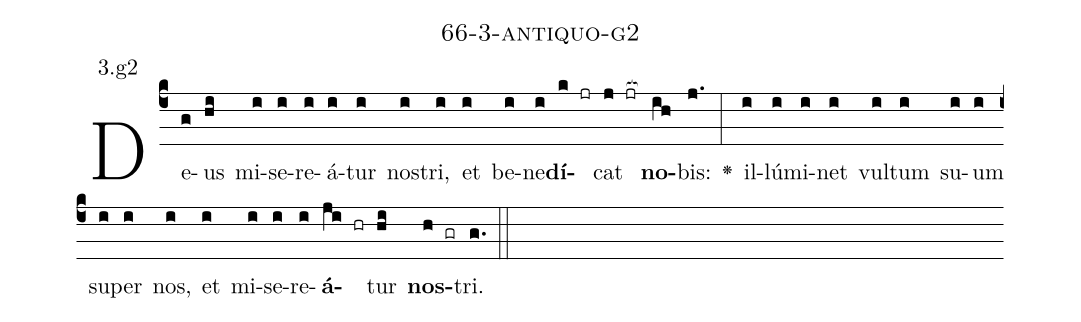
name: 66-3-antiquo-g2;
annotation: 3.g2;
%%
(c4)De(g)us(hi) mi(i)se(i)re(i)á(i)tur(i) nos(i)tri,(i) et(i) be(i)ne(i)<b>dí</b>(k jr)cat(j jr[ocb:1{]) <b>no</b>(ih[ocb:0}])bis:(j.) <v>\greheightstar</v>(:) il(i)lú(i)mi(i)net(i) vul(i)tum(i) su(i)um(i) su(i)per(i) nos,(i) et(i) mi(i)se(i)re(i)<b>á</b>(ji hr)tur(hi) <b>nos</b>(h gr)tri.(g.) (::)


%E(i) u(i) o(ji) u(hi) a(h) e.(g.) (::)
